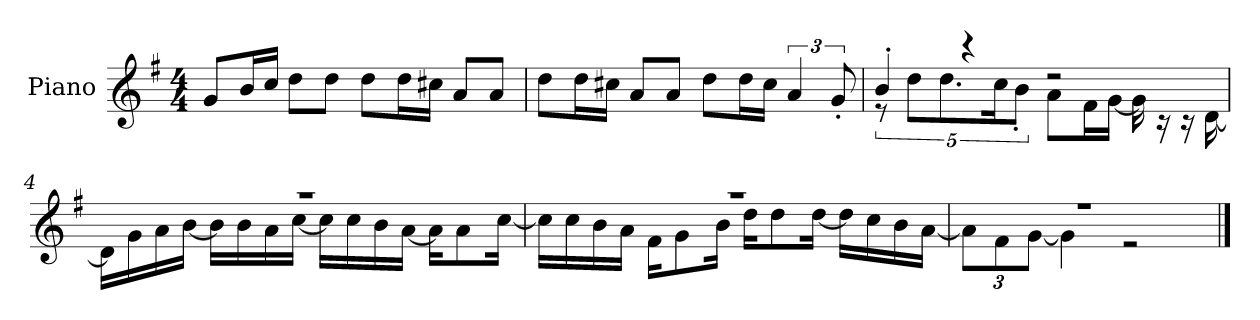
**kern
*part1
*staff1
*I"Piano
*I'P-no
*clefG2
*k[f#]
*M4/4
*MM90
=1
8g/L
16b/L
16cc/JJ
8dd\L
8dd\J
8dd\L
16dd\L
16cc#X\JJ
8a/L
8a/J
=2
8dd\L
16dd\L
16cc#X\JJ
8a/L
8a/J
8dd\L
16dd\L
16cc#\JJ
6a/
12g'/
=3
*^
4b'/	10r
.	10dd\L
.	10.dd\
4r	.
.	20cc\K
.	10b'\J
2r	8a\L
.	16f#\L
.	[16g\JJ
.	16g\]
.	16r
.	16r
.	[16d\
!!LO:LB:g=z	!!
=4	=4
1r	16d\LL]
.	16g\
.	16a\
.	[16b\JJ
.	16b\LL]
.	16b\
.	16a\
.	[16cc\JJ
.	16cc\LL]
.	16cc\
.	16b\
.	[16a\JJ
.	16a\KL]
.	8a\
.	[16cc\Jk
=5	=5
1r	16cc\LL]
.	16cc\
.	16b\
.	16a\JJ
.	16f#\KL
.	8g\
.	16b\Jk
.	16dd\KL
.	8dd\
.	[16dd\Jk
.	16dd\LL]
.	16cc\
.	16b\
.	[16a\JJ
=6	=6
*	*Xbrackettup
1r	12a\L]
.	12f#\
.	[12g\J
.	4g\]
.	2r
*v	*v
==
*-
